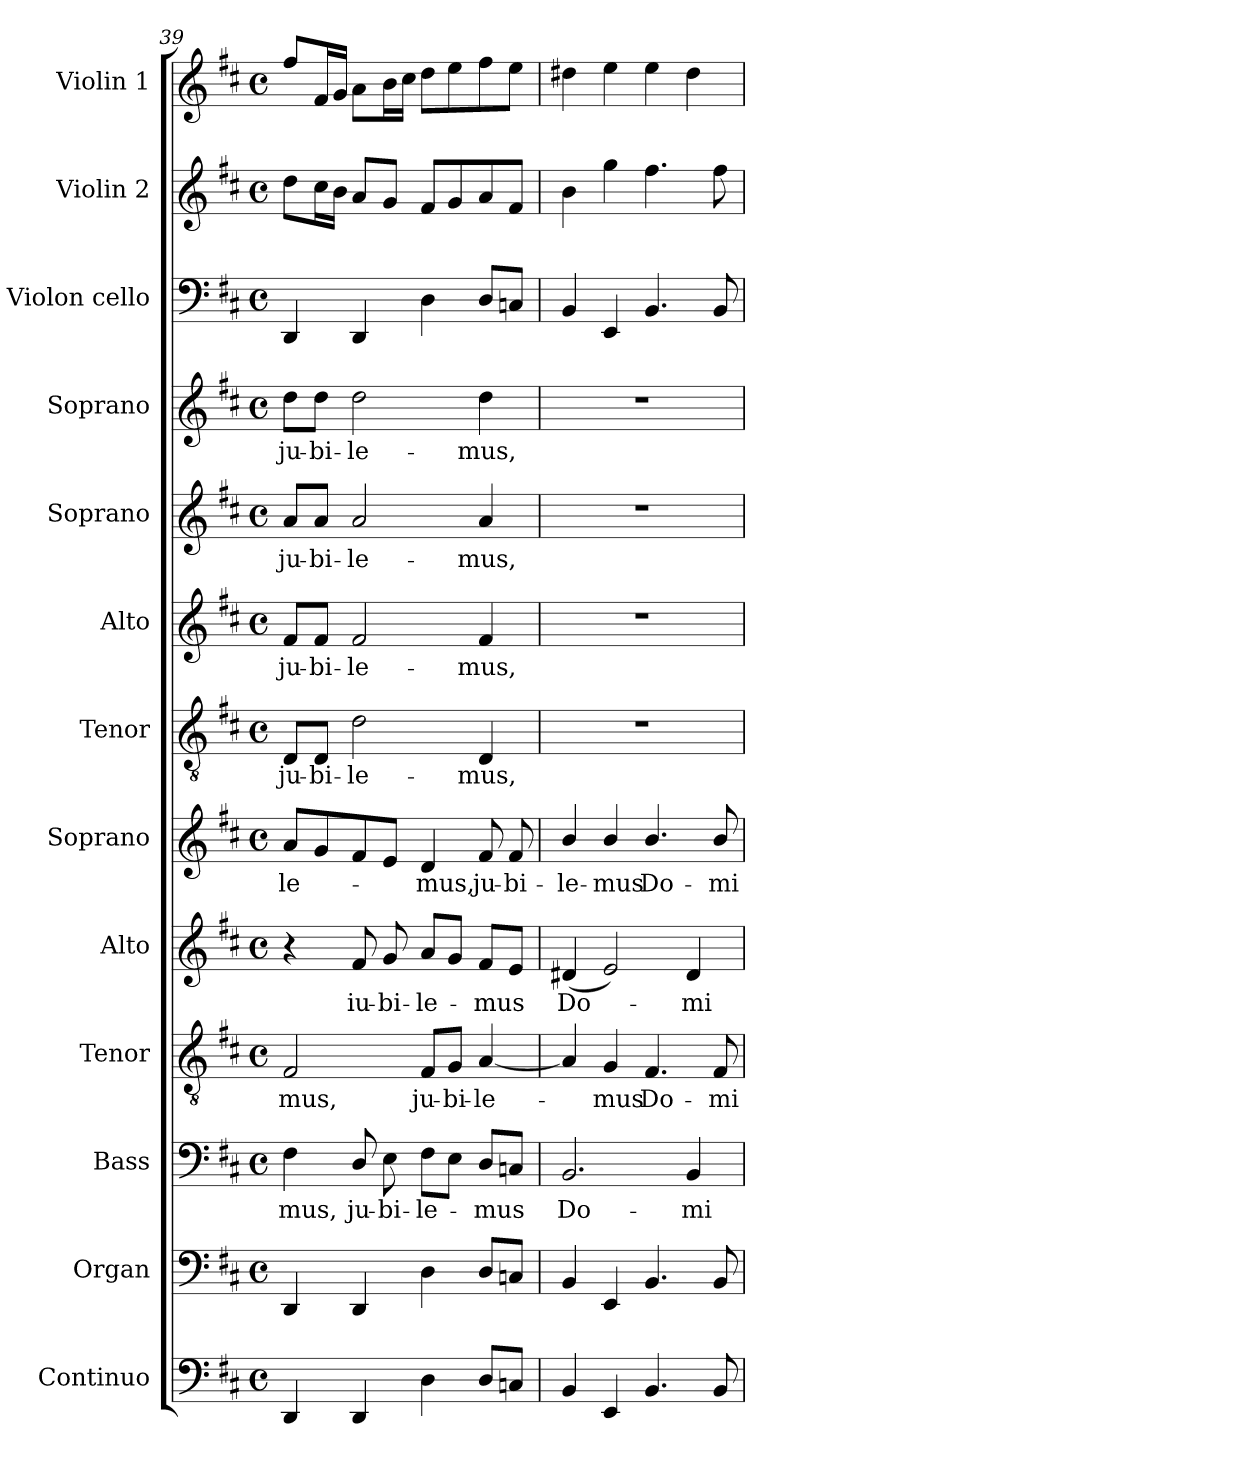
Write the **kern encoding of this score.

**kern	**kern	**kern	**text	**kern	**text	**kern	**text	**kern	**text	**kern	**text	**kern	**text	**kern	**text	**kern	**text	**kern	**kern	**kern
*part13	*part12	*part11	*part11	*part10	*part10	*part9	*part9	*part8	*part8	*part7	*part7	*part6	*part6	*part5	*part5	*part4	*part4	*part3	*part2	*part1
*staff13	*staff12	*staff11	*staff11	*staff10	*staff10	*staff9	*staff9	*staff8	*staff8	*staff7	*staff7	*staff6	*staff6	*staff5	*staff5	*staff4	*staff4	*staff3	*staff2	*staff1
*I"Continuo	*I"Organ	*I"Bass	*	*I"Tenor	*	*I"Alto	*	*I"Soprano	*	*I"Tenor	*	*I"Alto	*	*I"Soprano	*	*I"Soprano	*	*I"Violon cello	*I"Violin 2	*I"Violin 1
*I'Cont.	*I'Org.	*I'B.	*	*I'T.	*	*I'A.	*	*I'S.	*	*I'T.	*	*I'A.	*	*I'S.	*	*I'S.	*	*I'Vc.	*I'Vln. 2	*I'Vln. 1
*clefF4	*clefF4	*clefF4	*	*clefGv2	*	*clefG2	*	*clefG2	*	*clefGv2	*	*clefG2	*	*clefG2	*	*clefG2	*	*clefF4	*clefG2	*clefG2
*	*	*	*	*ITrd7c12	*	*	*	*	*	*ITrd7c12	*	*	*	*	*	*	*	*	*	*
*k[f#c#]	*k[f#c#]	*k[f#c#]	*	*k[f#c#]	*	*k[f#c#]	*	*k[f#c#]	*	*k[f#c#]	*	*k[f#c#]	*	*k[f#c#]	*	*k[f#c#]	*	*k[f#c#]	*k[f#c#]	*k[f#c#]
*D:	*D:	*D:	*	*D:	*	*D:	*	*D:	*	*D:	*	*D:	*	*D:	*	*D:	*	*D:	*D:	*D:
*M4/4	*M4/4	*M4/4	*	*M4/4	*	*M4/4	*	*M4/4	*	*M4/4	*	*M4/4	*	*M4/4	*	*M4/4	*	*M4/4	*M4/4	*M4/4
*met(c)	*met(c)	*met(c)	*	*met(c)	*	*met(c)	*	*met(c)	*	*met(c)	*	*met(c)	*	*met(c)	*	*met(c)	*	*met(c)	*met(c)	*met(c)
=39	=39	=39	=39	=39	=39	=39	=39	=39	=39	=39	=39	=39	=39	=39	=39	=39	=39	=39	=39	=39
!	!	!	!LO:LY:b:color=#000000	!	!	!	!	!	!	!	!	!	!	!	!	!	!	!	!	!
!	!	!	!	!	!LO:LY:b:color=#000000	!	!	!	!	!	!	!	!	!	!	!	!	!	!	!
!	!	!	!	!	!	!	!	!	!LO:LY:b:color=#000000	!	!	!	!	!	!	!	!	!	!	!
!	!	!	!	!	!	!	!	!	!	!	!LO:LY:b:color=#000000	!	!	!	!	!	!	!	!	!
!	!	!	!	!	!	!	!	!	!	!	!	!	!LO:LY:b:color=#000000	!	!	!	!	!	!	!
!	!	!	!	!	!	!	!	!	!	!	!	!	!	!	!LO:LY:b:color=#000000	!	!	!	!	!
!	!	!	!	!	!	!	!	!	!	!	!	!	!	!	!	!	!LO:LY:b:color=#000000	!	!	!
4DDi/	4DDi/	4F#i\	-mus,	2FF#i/	-mus,	4r	.	8ai/L	-le-	8DDi/L	ju-	8f#i/L	ju-	8ai/L	ju-	8ddi\L	ju-	4DDi/	8ddi\L	8ff#i/L
!	!	!	!	!	!	!	!	!	!	!	!LO:LY:b:color=#000000	!	!	!	!	!	!	!	!	!
!	!	!	!	!	!	!	!	!	!	!	!	!	!LO:LY:b:color=#000000	!	!	!	!	!	!	!
!	!	!	!	!	!	!	!	!	!	!	!	!	!	!	!LO:LY:b:color=#000000	!	!	!	!	!
!	!	!	!	!	!	!	!	!	!	!	!	!	!	!	!	!	!LO:LY:b:color=#000000	!	!	!
.	.	.	.	.	.	.	.	8gi/	.	8DDi/J	-bi-	8f#i/J	-bi-	8ai/J	-bi-	8ddi\J	-bi-	.	16cc#i\L	16f#i/L
.	.	.	.	.	.	.	.	.	.	.	.	.	.	.	.	.	.	.	16bi\JJ	16gi/JJ
!	!	!	!LO:LY:b:color=#000000	!	!	!	!	!	!	!	!	!	!	!	!	!	!	!	!	!
!	!	!	!	!	!	!	!LO:LY:b:color=#000000	!	!	!	!	!	!	!	!	!	!	!	!	!
!	!	!	!	!	!	!	!	!	!	!	!LO:LY:b:color=#000000	!	!	!	!	!	!	!	!	!
!	!	!	!	!	!	!	!	!	!	!	!	!	!LO:LY:b:color=#000000	!	!	!	!	!	!	!
!	!	!	!	!	!	!	!	!	!	!	!	!	!	!	!LO:LY:b:color=#000000	!	!	!	!	!
!	!	!	!	!	!	!	!	!	!	!	!	!	!	!	!	!	!LO:LY:b:color=#000000	!	!	!
4DDi/	4DDi/	8Di/	ju-	.	.	8f#i/	iu-	8f#i/	.	2Di\	-le-	2f#i/	-le-	2ai/	-le-	2ddi\	-le-	4DDi/	8ai/L	8ai\L
!	!	!	!LO:LY:b:color=#000000	!	!	!	!	!	!	!	!	!	!	!	!	!	!	!	!	!
!	!	!	!	!	!	!	!LO:LY:b:color=#000000	!	!	!	!	!	!	!	!	!	!	!	!	!
.	.	8Ei\	-bi-	.	.	8gi/	-bi-	8ei/J	.	.	.	.	.	.	.	.	.	.	8gi/J	16bi\L
.	.	.	.	.	.	.	.	.	.	.	.	.	.	.	.	.	.	.	.	16cc#i\JJ
!	!	!	!LO:LY:b:color=#000000	!	!	!	!	!	!	!	!	!	!	!	!	!	!	!	!	!
!	!	!	!	!	!LO:LY:b:color=#000000	!	!	!	!	!	!	!	!	!	!	!	!	!	!	!
!	!	!	!	!	!	!	!LO:LY:b:color=#000000	!	!	!	!	!	!	!	!	!	!	!	!	!
!	!	!	!	!	!	!	!	!	!LO:LY:b:color=#000000	!	!	!	!	!	!	!	!	!	!	!
4Di\	4Di\	8F#i\L	-le-	8FF#i/L	ju-	8ai/L	-le-	4di/	-mus,	.	.	.	.	.	.	.	.	4Di\	8f#i/L	8ddi\L
!	!	!	!	!	!LO:LY:b:color=#000000	!	!	!	!	!	!	!	!	!	!	!	!	!	!	!
.	.	8Ei\J	.	8GGi/J	-bi-	8gi/J	.	.	.	.	.	.	.	.	.	.	.	.	8gi/	8eei\
!	!	!	!LO:LY:b:color=#000000	!	!	!	!	!	!	!	!	!	!	!	!	!	!	!	!	!
!	!	!	!	!	!LO:LY:b:color=#000000	!	!	!	!	!	!	!	!	!	!	!	!	!	!	!
!	!	!	!	!	!	!	!LO:LY:b:color=#000000	!	!	!	!	!	!	!	!	!	!	!	!	!
!	!	!	!	!	!	!	!	!	!LO:LY:b:color=#000000	!	!	!	!	!	!	!	!	!	!	!
!	!	!	!	!	!	!	!	!	!	!	!LO:LY:b:color=#000000	!	!	!	!	!	!	!	!	!
!	!	!	!	!	!	!	!	!	!	!	!	!	!LO:LY:b:color=#000000	!	!	!	!	!	!	!
!	!	!	!	!	!	!	!	!	!	!	!	!	!	!	!LO:LY:b:color=#000000	!	!	!	!	!
!	!	!	!	!	!	!	!	!	!	!	!	!	!	!	!	!	!LO:LY:b:color=#000000	!	!	!
8Di/L	8Di/L	8Di/L	-mus	[4AAi/	-le-	8f#i/L	-mus	8f#i/	ju-	4DDi/	-mus,	4f#i/	-mus,	4ai/	-mus,	4ddi\	-mus,	8Di/L	8ai/	8ff#i\
!	!	!	!	!	!	!	!	!	!LO:LY:b:color=#000000	!	!	!	!	!	!	!	!	!	!	!
8Cni/J	8Cni/J	8Cni/J	.	.	.	8ei/J	.	8f#i/	-bi-	.	.	.	.	.	.	.	.	8Cni/J	8f#i/J	8eei\J
=40	=40	=40	=40	=40	=40	=40	=40	=40	=40	=40	=40	=40	=40	=40	=40	=40	=40	=40	=40	=40
!	!	!	!LO:LY:b:color=#000000	!	!	!	!	!	!	!	!	!	!	!	!	!	!	!	!	!
!	!	!	!	!	!	!	!LO:LY:b:color=#000000	!	!	!	!	!	!	!	!	!	!	!	!	!
!	!	!	!	!	!	!	!	!	!LO:LY:b:color=#000000	!	!	!	!	!	!	!	!	!	!	!
4BBi/	4BBi/	2.BBi/	Do-	4AAi/]	.	(4d#Xi/	Do-	4bi/	-le-	1r	.	1r	.	1r	.	1r	.	4BBi/	4bi\	4dd#Xi\
!	!	!	!	!	!LO:LY:b:color=#000000	!	!	!	!	!	!	!	!	!	!	!	!	!	!	!
!	!	!	!	!	!	!	!	!	!LO:LY:b:color=#000000	!	!	!	!	!	!	!	!	!	!	!
4EEi/	4EEi/	.	.	4GGi/	-mus	2ei/)	.	4bi/	-mus	.	.	.	.	.	.	.	.	4EEi/	4ggi\	4eei\
!	!	!	!	!	!LO:LY:b:color=#000000	!	!	!	!	!	!	!	!	!	!	!	!	!	!	!
!	!	!	!	!	!	!	!	!	!LO:LY:b:color=#000000	!	!	!	!	!	!	!	!	!	!	!
4.BBi/	4.BBi/	.	.	4.FF#i/	Do-	.	.	4.bi/	Do-	.	.	.	.	.	.	.	.	4.BBi/	4.ff#i\	4eei\
!	!	!	!LO:LY:b:color=#000000	!	!	!	!	!	!	!	!	!	!	!	!	!	!	!	!	!
!	!	!	!	!	!	!	!LO:LY:b:color=#000000	!	!	!	!	!	!	!	!	!	!	!	!	!
.	.	4BBi/	-mi-	.	.	4d#i/	-mi-	.	.	.	.	.	.	.	.	.	.	.	.	4dd#i\
!	!	!	!	!	!LO:LY:b:color=#000000	!	!	!	!	!	!	!	!	!	!	!	!	!	!	!
!	!	!	!	!	!	!	!	!	!LO:LY:b:color=#000000	!	!	!	!	!	!	!	!	!	!	!
8BBi/	8BBi/	.	.	8FF#i/	-mi-	.	.	8bi/	-mi-	.	.	.	.	.	.	.	.	8BBi/	8ff#i\	.
=	=	=	=	=	=	=	=	=	=	=	=	=	=	=	=	=	=	=	=	=
*-	*-	*-	*-	*-	*-	*-	*-	*-	*-	*-	*-	*-	*-	*-	*-	*-	*-	*-	*-	*-
